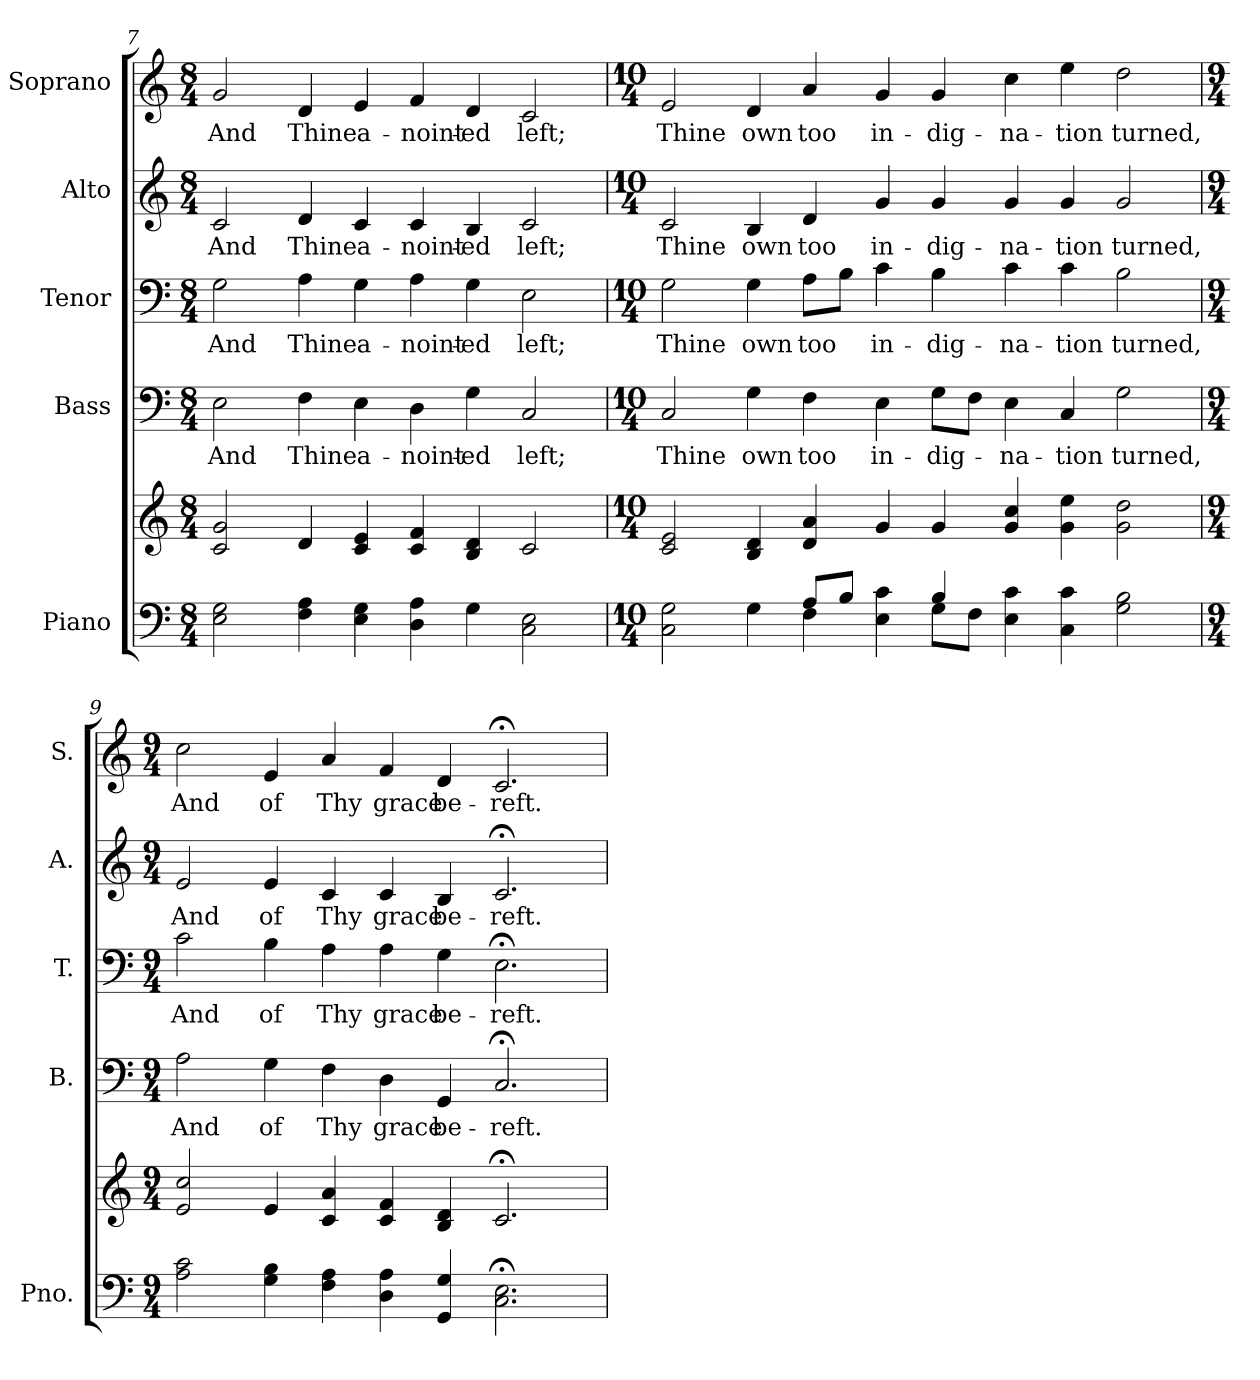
**kern	**kern	**kern	**text	**kern	**text	**kern	**text	**kern	**text
*part5	*part5	*part4	*part4	*part3	*part3	*part2	*part2	*part1	*part1
*staff6	*staff5	*staff4	*staff4	*staff3	*staff3	*staff2	*staff2	*staff1	*staff1
*I"Piano	*	*I"Bass	*	*I"Tenor	*	*I"Alto	*	*I"Soprano	*
*I'Pno.	*	*I'B.	*	*I'T.	*	*I'A.	*	*I'S.	*
!!LO:LB:g=z
*clefF4	*clefG2	*clefF4	*	*clefF4	*	*clefG2	*	*clefG2	*
*k[]	*k[]	*k[]	*	*k[]	*	*k[]	*	*k[]	*
*C:	*C:	*C:	*	*C:	*	*C:	*	*C:	*
*M8/4	*M8/4	*M8/4	*	*M8/4	*	*M8/4	*	*M8/4	*
=7	=7	=7	=7	=7	=7	=7	=7	=7	=7
!	!	!	!LO:LY:b:color=#000000	!	!	!	!	!	!
!	!	!	!	!	!LO:LY:b:color=#000000	!	!	!	!
!	!	!	!	!	!	!	!LO:LY:b:color=#000000	!	!
!	!	!	!	!	!	!	!	!	!LO:LY:b:color=#000000
2Ei\ 2Gi	2ci/ 2gi	2Ei\	And	2Gi\	And	2ci/	And	2gi/	And
!	!	!	!LO:LY:b:color=#000000	!	!	!	!	!	!
!	!	!	!	!	!LO:LY:b:color=#000000	!	!	!	!
!	!	!	!	!	!	!	!LO:LY:b:color=#000000	!	!
!	!	!	!	!	!	!	!	!	!LO:LY:b:color=#000000
4Fi\ 4Ai	4di/	4Fi\	Thine	4Ai\	Thine	4di/	Thine	4di/	Thine
!	!	!	!LO:LY:b:color=#000000	!	!	!	!	!	!
!	!	!	!	!	!LO:LY:b:color=#000000	!	!	!	!
!	!	!	!	!	!	!	!LO:LY:b:color=#000000	!	!
!	!	!	!	!	!	!	!	!	!LO:LY:b:color=#000000
4Ei\ 4Gi	4ci/ 4ei	4Ei\	a-	4Gi\	a-	4ci/	a-	4ei/	a-
!	!	!	!LO:LY:b:color=#000000	!	!	!	!	!	!
!	!	!	!	!	!LO:LY:b:color=#000000	!	!	!	!
!	!	!	!	!	!	!	!LO:LY:b:color=#000000	!	!
!	!	!	!	!	!	!	!	!	!LO:LY:b:color=#000000
4Di\ 4Ai	4ci/ 4fi	4Di\	-noint-	4Ai\	-noint-	4ci/	-noint-	4fi/	-noint-
!	!	!	!LO:LY:b:color=#000000	!	!	!	!	!	!
!	!	!	!	!	!LO:LY:b:color=#000000	!	!	!	!
!	!	!	!	!	!	!	!LO:LY:b:color=#000000	!	!
!	!	!	!	!	!	!	!	!	!LO:LY:b:color=#000000
4Gi\	4Bi/ 4di	4Gi\	-ed	4Gi\	-ed	4Bi/	-ed	4di/	-ed
!	!	!	!LO:LY:b:color=#000000	!	!	!	!	!	!
!	!	!	!	!	!LO:LY:b:color=#000000	!	!	!	!
!	!	!	!	!	!	!	!LO:LY:b:color=#000000	!	!
!	!	!	!	!	!	!	!	!	!LO:LY:b:color=#000000
2Ci\ 2Ei	2ci/	2Ci/	left;	2Ei\	left;	2ci/	left;	2ci/	left;
=8	=8	=8	=8	=8	=8	=8	=8	=8	=8
*M10/4	*M10/4	*M10/4	*	*M10/4	*	*M10/4	*	*M10/4	*
*^	*	*	*	*	*	*	*	*	*
!	!	!	!	!LO:LY:b:color=#000000	!	!	!	!	!	!
!	!	!	!	!	!	!LO:LY:b:color=#000000	!	!	!	!
!	!	!	!	!	!	!	!	!LO:LY:b:color=#000000	!	!
!	!	!	!	!	!	!	!	!	!	!LO:LY:b:color=#000000
2Ci\ 2Gi	2ryy	2ci/ 2ei	2Ci/	Thine	2Gi\	Thine	2ci/	Thine	2ei/	Thine
!	!	!	!	!LO:LY:b:color=#000000	!	!	!	!	!	!
!	!	!	!	!	!	!LO:LY:b:color=#000000	!	!	!	!
!	!	!	!	!	!	!	!	!LO:LY:b:color=#000000	!	!
!	!	!	!	!	!	!	!	!	!	!LO:LY:b:color=#000000
4Gi\	4ryy	4Bi/ 4di	4Gi\	own	4Gi\	own	4Bi/	own	4di/	own
!	!	!	!	!LO:LY:b:color=#000000	!	!	!	!	!	!
!	!	!	!	!	!	!LO:LY:b:color=#000000	!	!	!	!
!	!	!	!	!	!	!	!	!LO:LY:b:color=#000000	!	!
!	!	!	!	!	!	!	!	!	!	!LO:LY:b:color=#000000
8Ai/L	4Fi\	4di/ 4ai	4Fi\	too	8Ai\L	too	4di/	too	4ai/	too
8Bi/J	.	.	.	.	8Bi\J	.	.	.	.	.
!	!	!	!	!LO:LY:b:color=#000000	!	!	!	!	!	!
!	!	!	!	!	!	!LO:LY:b:color=#000000	!	!	!	!
!	!	!	!	!	!	!	!	!LO:LY:b:color=#000000	!	!
!	!	!	!	!	!	!	!	!	!	!LO:LY:b:color=#000000
4Ei\ 4ci	4ryy	4gi/	4Ei\	in-	4ci\	in-	4gi/	in-	4gi/	in-
!	!	!	!	!LO:LY:b:color=#000000	!	!	!	!	!	!
!	!	!	!	!	!	!LO:LY:b:color=#000000	!	!	!	!
!	!	!	!	!	!	!	!	!LO:LY:b:color=#000000	!	!
!	!	!	!	!	!	!	!	!	!	!LO:LY:b:color=#000000
4Bi/	8Gi\L	4gi/	8Gi\L	-dig-	4Bi\	-dig-	4gi/	-dig-	4gi/	-dig-
.	8Fi\J	.	8Fi\J	.	.	.	.	.	.	.
!	!	!	!	!LO:LY:b:color=#000000	!	!	!	!	!	!
!	!	!	!	!	!	!LO:LY:b:color=#000000	!	!	!	!
!	!	!	!	!	!	!	!	!LO:LY:b:color=#000000	!	!
!	!	!	!	!	!	!	!	!	!	!LO:LY:b:color=#000000
4Ei\ 4ci	2ryy	4gi/ 4cci	4Ei\	-na-	4ci\	-na-	4gi/	-na-	4cci\	-na-
!	!	!	!	!LO:LY:b:color=#000000	!	!	!	!	!	!
!	!	!	!	!	!	!LO:LY:b:color=#000000	!	!	!	!
!	!	!	!	!	!	!	!	!LO:LY:b:color=#000000	!	!
!	!	!	!	!	!	!	!	!	!	!LO:LY:b:color=#000000
4Ci\ 4ci	.	4gi\ 4eei	4Ci/	-tion	4ci\	-tion	4gi/	-tion	4eei\	-tion
!	!	!	!	!LO:LY:b:color=#000000	!	!	!	!	!	!
!	!	!	!	!	!	!LO:LY:b:color=#000000	!	!	!	!
!	!	!	!	!	!	!	!	!LO:LY:b:color=#000000	!	!
!	!	!	!	!	!	!	!	!	!	!LO:LY:b:color=#000000
2Gi\ 2Bi	2ryy	2gi\ 2ddi	2Gi\	turned,	2Bi\	turned,	2gi/	turned,	2ddi\	turned,
*v	*v	*	*	*	*	*	*	*	*	*
!!LO:PB:g=z
=9	=9	=9	=9	=9	=9	=9	=9	=9	=9
*M9/4	*M9/4	*M9/4	*	*M9/4	*	*M9/4	*	*M9/4	*
*^	*	*	*	*	*	*	*	*	*
!	!	!	!	!LO:LY:b:color=#000000	!	!	!	!	!	!
*v	*v	*	*	*	*	*	*	*	*	*
*^	*	*	*	*	*	*	*	*	*
!	!	!	!	!	!	!LO:LY:b:color=#000000	!	!	!	!
*v	*v	*	*	*	*	*	*	*	*	*
*^	*	*	*	*	*	*	*	*	*
!	!	!	!	!	!	!	!	!LO:LY:b:color=#000000	!	!
*v	*v	*	*	*	*	*	*	*	*	*
*^	*	*	*	*	*	*	*	*	*
!	!	!	!	!	!	!	!	!	!	!LO:LY:b:color=#000000
*v	*v	*	*	*	*	*	*	*	*	*
2Ai\ 2ci	2ei/ 2cci	2Ai\	And	2ci\	And	2ei/	And	2cci\	And
!	!	!	!LO:LY:b:color=#000000	!	!	!	!	!	!
!	!	!	!	!	!LO:LY:b:color=#000000	!	!	!	!
!	!	!	!	!	!	!	!LO:LY:b:color=#000000	!	!
!	!	!	!	!	!	!	!	!	!LO:LY:b:color=#000000
4Gi\ 4Bi	4ei/	4Gi\	of	4Bi\	of	4ei/	of	4ei/	of
!	!	!	!LO:LY:b:color=#000000	!	!	!	!	!	!
!	!	!	!	!	!LO:LY:b:color=#000000	!	!	!	!
!	!	!	!	!	!	!	!LO:LY:b:color=#000000	!	!
!	!	!	!	!	!	!	!	!	!LO:LY:b:color=#000000
4Fi\ 4Ai	4ci/ 4ai	4Fi\	Thy	4Ai\	Thy	4ci/	Thy	4ai/	Thy
!	!	!	!LO:LY:b:color=#000000	!	!	!	!	!	!
!	!	!	!	!	!LO:LY:b:color=#000000	!	!	!	!
!	!	!	!	!	!	!	!LO:LY:b:color=#000000	!	!
!	!	!	!	!	!	!	!	!	!LO:LY:b:color=#000000
4Di\ 4Ai	4ci/ 4fi	4Di\	grace	4Ai\	grace	4ci/	grace	4fi/	grace
!	!	!	!LO:LY:b:color=#000000	!	!	!	!	!	!
!	!	!	!	!	!LO:LY:b:color=#000000	!	!	!	!
!	!	!	!	!	!	!	!LO:LY:b:color=#000000	!	!
!	!	!	!	!	!	!	!	!	!LO:LY:b:color=#000000
4GGi/ 4Gi	4Bi/ 4di	4GGi/	be-	4Gi\	be-	4Bi/	be-	4di/	be-
!	!	!	!LO:LY:b:color=#000000	!	!	!	!	!	!
!	!	!	!	!	!LO:LY:b:color=#000000	!	!	!	!
!	!	!	!	!	!	!	!LO:LY:b:color=#000000	!	!
!	!	!	!	!	!	!	!	!	!LO:LY:b:color=#000000
2.Ci\; 2.Ei;	2.c;i/	2.C;i/	-reft.	2.E;i\	-reft.	2.c;i/	-reft.	2.c;i/	-reft.
=	=	=	=	=	=	=	=	=	=
*-	*-	*-	*-	*-	*-	*-	*-	*-	*-
